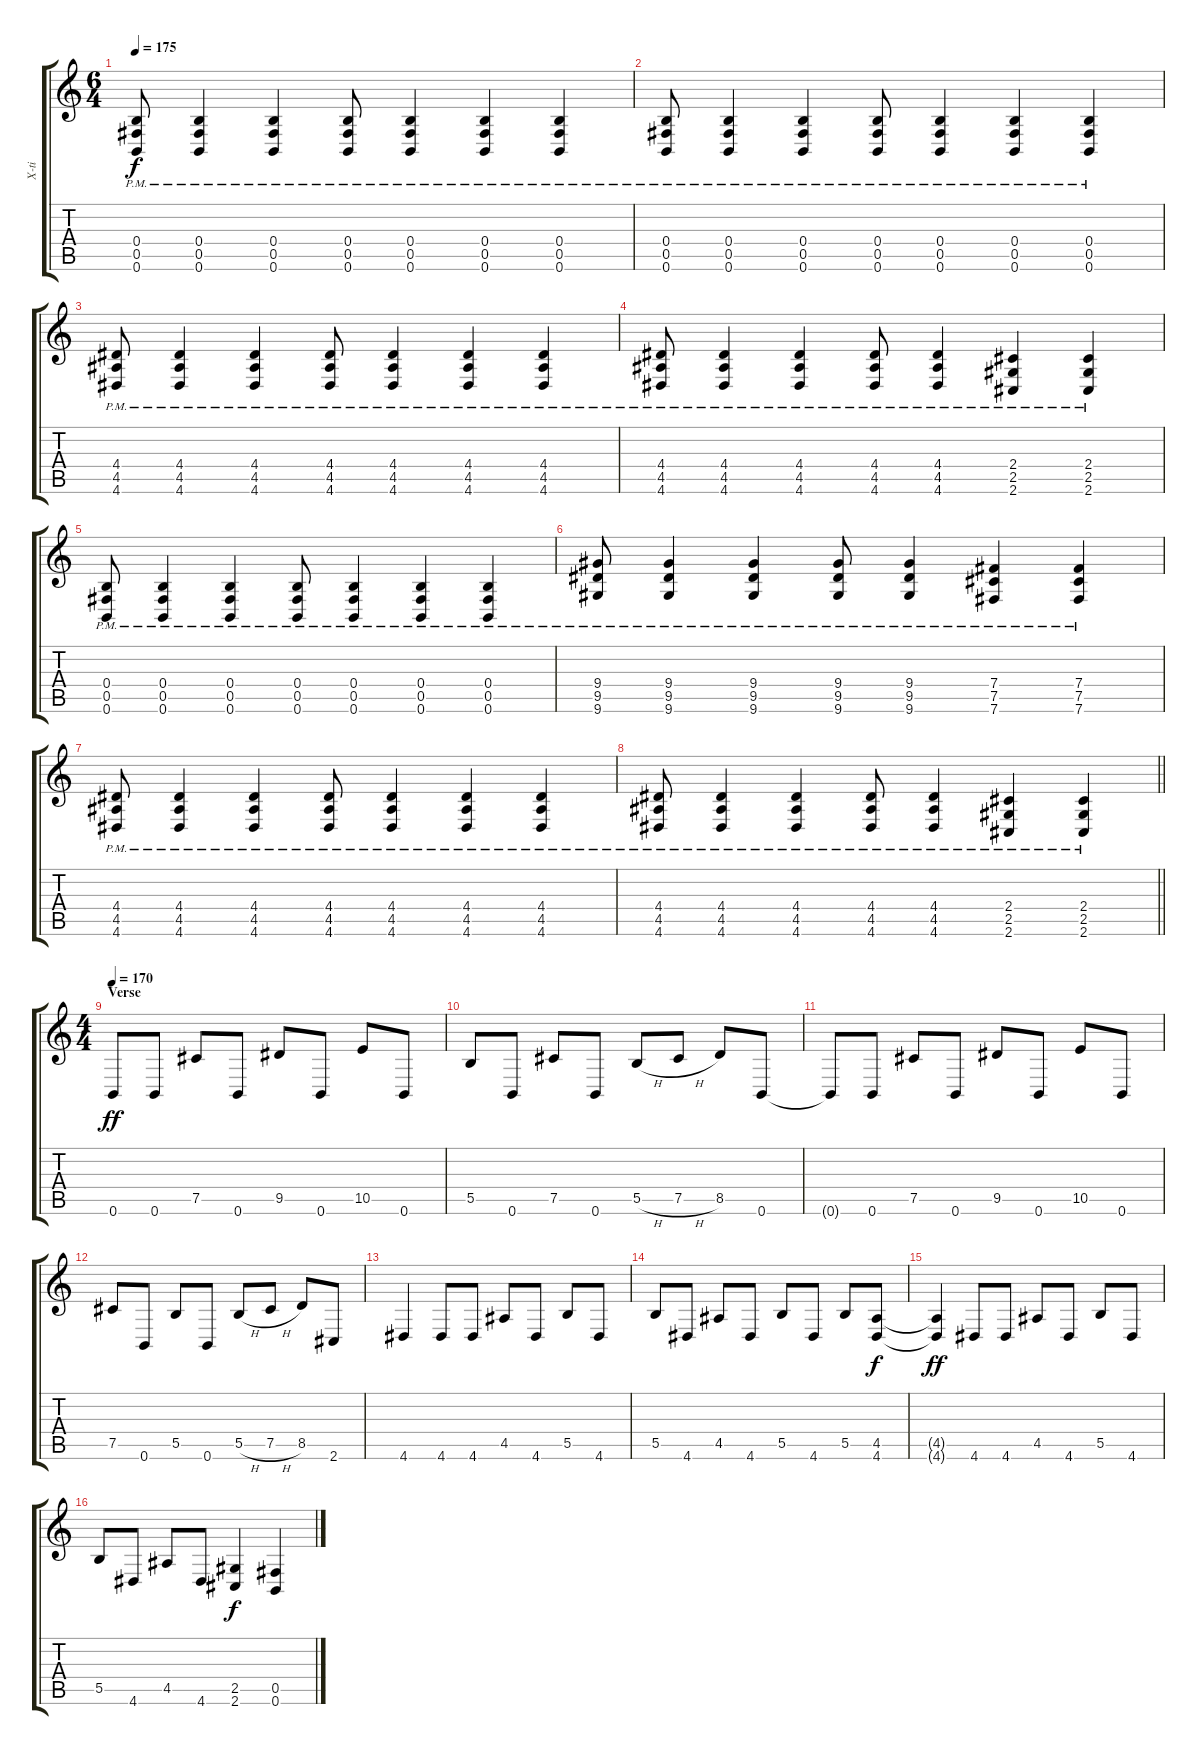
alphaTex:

\track ("X-ti" "X-ti") {instrument distortionguitar}
\staff {score tabs}
\tuning (Db4 Ab3 E3 B2 Gb2 B1) {hide}
\ts (6 4)
\tempo 175
\clef g2
\ks c
(0.4{pm} 0.5{pm} 0.6{pm}).8{dy f} (0.4{pm} 0.5{pm} 0.6{pm}).4 (0.4{pm} 0.5{pm} 0.6{pm}).4 (0.4{pm} 0.5{pm} 0.6{pm}).8 (0.4{pm} 0.5{pm} 0.6{pm}).4 (0.4{pm} 0.5{pm} 0.6{pm}).4 (0.4{pm} 0.5{pm} 0.6{pm}).4 |
(0.4{pm} 0.5{pm} 0.6{pm}).8 (0.4{pm} 0.5{pm} 0.6{pm}).4 (0.4{pm} 0.5{pm} 0.6{pm}).4 (0.4{pm} 0.5{pm} 0.6{pm}).8 (0.4{pm} 0.5{pm} 0.6{pm}).4 (0.4{pm} 0.5{pm} 0.6{pm}).4 (0.4{pm} 0.5{pm} 0.6{pm}).4 |
(4.4{pm} 4.5{pm} 4.6{pm}).8 (4.4{pm} 4.5{pm} 4.6{pm}).4 (4.4{pm} 4.5{pm} 4.6{pm}).4 (4.4{pm} 4.5{pm} 4.6{pm}).8 (4.4{pm} 4.5{pm} 4.6{pm}).4 (4.4{pm} 4.5{pm} 4.6{pm}).4 (4.4{pm} 4.5{pm} 4.6{pm}).4 |
(4.4{pm} 4.5{pm} 4.6{pm}).8 (4.4{pm} 4.5{pm} 4.6{pm}).4 (4.4{pm} 4.5{pm} 4.6{pm}).4 (4.4{pm} 4.5{pm} 4.6{pm}).8 (4.4{pm} 4.5{pm} 4.6{pm}).4 (2.4{pm} 2.5{pm} 2.6{pm}).4 (2.4{pm} 2.5{pm} 2.6{pm}).4 |
(0.4{pm} 0.5{pm} 0.6{pm}).8 (0.4{pm} 0.5{pm} 0.6{pm}).4 (0.4{pm} 0.5{pm} 0.6{pm}).4 (0.4{pm} 0.5{pm} 0.6{pm}).8 (0.4{pm} 0.5{pm} 0.6{pm}).4 (0.4{pm} 0.5{pm} 0.6{pm}).4 (0.4{pm} 0.5{pm} 0.6{pm}).4 |
(9.4{pm} 9.5{pm} 9.6{pm}).8 (9.4{pm} 9.5{pm} 9.6{pm}).4 (9.4{pm} 9.5{pm} 9.6{pm}).4 (9.4{pm} 9.5{pm} 9.6{pm}).8 (9.4{pm} 9.5{pm} 9.6{pm}).4 (7.4{pm} 7.5{pm} 7.6{pm}).4 (7.4{pm} 7.5{pm} 7.6{pm}).4 |
(4.4{pm} 4.5{pm} 4.6{pm}).8 (4.4{pm} 4.5{pm} 4.6{pm}).4 (4.4{pm} 4.5{pm} 4.6{pm}).4 (4.4{pm} 4.5{pm} 4.6{pm}).8 (4.4{pm} 4.5{pm} 4.6{pm}).4 (4.4{pm} 4.5{pm} 4.6{pm}).4 (4.4{pm} 4.5{pm} 4.6{pm}).4 |
\barLineRight lightlight
(4.4{pm} 4.5{pm} 4.6{pm}).8 (4.4{pm} 4.5{pm} 4.6{pm}).4 (4.4{pm} 4.5{pm} 4.6{pm}).4 (4.4{pm} 4.5{pm} 4.6{pm}).8 (4.4{pm} 4.5{pm} 4.6{pm}).4 (2.4{pm} 2.5{pm} 2.6{pm}).4 (2.4{pm} 2.5{pm} 2.6{pm}).4 |
\ts (4 4)
\section ("" "Verse")
\tempo 170
0.6.8{dy ff} 0.6.8 7.5.8 0.6.8 9.5.8 0.6.8 10.5.8 0.6.8 |
5.5.8 0.6.8 7.5.8 0.6.8 5.5{h}.8 7.5{h}.8 8.5.8 0.6.8 |
0.6{t}.8 0.6.8 7.5.8 0.6.8 9.5.8 0.6.8 10.5.8 0.6.8 |
7.5.8 0.6.8 5.5.8 0.6.8 5.5{h}.8 7.5{h}.8 8.5.8 2.6.8 |
4.6.4 4.6.8 4.6.8 4.5.8 4.6.8 5.5.8 4.6.8 |
5.5.8 4.6.8 4.5.8 4.6.8 5.5.8 4.6.8 5.5.8 (4.5 4.6).8{dy f} |
(4.5{t} 4.6{t}).4{dy ff} 4.6.8 4.6.8 4.5.8 4.6.8 5.5.8 4.6.8 |
5.5.8 4.6.8 4.5.8 4.6.8 (2.5 2.6).4{dy f} (0.5 0.6).4
